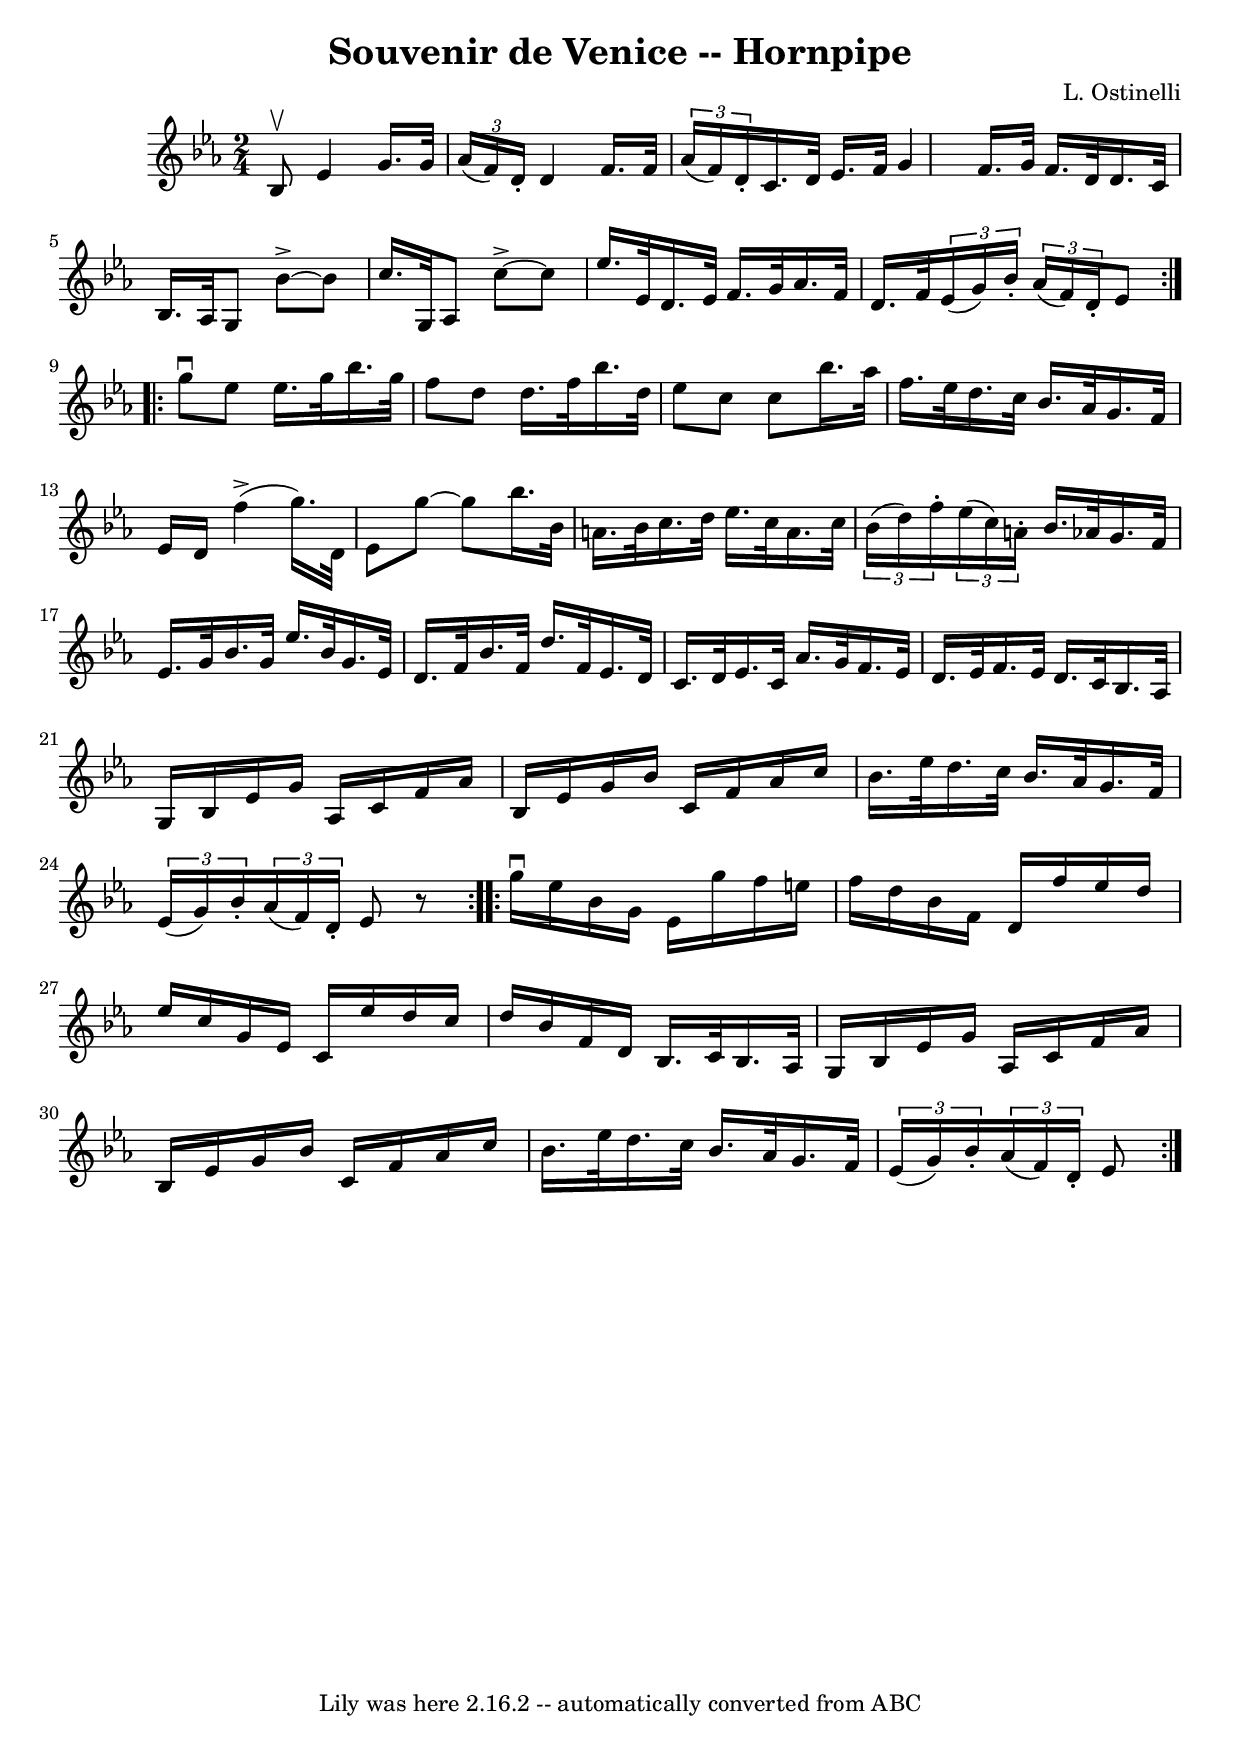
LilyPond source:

\version "2.7.40"
\include "Mammoth.ily"
\header {
	%% book = "Cole's 1000 Fiddle Tunes"
	composer = "L. Ostinelli"
	crossRefNumber = "1"
	footnotes = ""
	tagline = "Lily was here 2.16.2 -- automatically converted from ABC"
	title = "Souvenir de Venice -- Hornpipe"
}
voicedefault =  {


\repeat volta 2 {
\time 2/4 
\key ees \major bes8^\upbow |
 ees'4 g'16. g'32    
\times 2/3 { aes'16 (f'16) d'16 -. } |
 d'4 f'16. f'32  
  \times 2/3 { aes'16 (f'16) d'16 -. } |
 c'16. d'32    
ees'16. f'32 g'4  |
 f'16. g'32 f'16. d'32 d'16.    
c'32 bes16. aes32  |
 g8 bes'8^\accent  ~ bes'8    
c''16. g32  |
 aes8 c''8^\accent  ~ c''8 ees''16.    
ees'32  |
 d'16. ees'32 f'16. g'32 aes'16. f'32    
d'16. f'32  |
   \times 2/3 { ees'16 (g'16) bes'16 -. }   
\times 2/3 { aes'16 (f'16) d'16 -. } ees'8  }     \repeat volta 2 { 
 g''8^\downbow ees''8 ees''16. g''32 bes''16. g''32  |
   
f''8 d''8 d''16. f''32 bes''16. d''32  |
 ees''8 c''8 
 c''8 bes''16. aes''32  |
 f''16. ees''32 d''16.    
c''32 bes'16. aes'32 g'16. f'32  |
 ees'16 d'16      
f''4 (^\accent g''16.) d'32  |
 ees'8 g''8   ~ g''8    
bes''16. bes'32  |
 a'16. bes'32 c''16. d''32 ees''16.   
 c''32 a'16. c''32  |
     \times 2/3 { bes'16 (d''16)   
f''16 -. }   \times 2/3 { ees''16 (c''16) a'16 -. } bes'16.    
aes'!32 g'16. f'32  |
 ees'16. g'32 bes'16. g'32    
ees''16. bes'32 g'16. ees'32  |
 d'16. f'32 bes'16.    
f'32 d''16. f'32 ees'16. d'32  |
 c'16. d'32 ees'16.  
 c'32 aes'16. g'32 f'16. ees'32  |
 d'16. ees'32    
f'16. ees'32 d'16. c'32 bes16. aes32  |
 g16 bes16    
ees'16 g'16 aes16 c'16 f'16 aes'16  |
 bes16 ees'16 
 g'16 bes'16 c'16 f'16 aes'16 c''16  |
 bes'16.    
ees''32 d''16. c''32 bes'16. aes'32 g'16. f'32  |
 
\times 2/3 { ees'16 (g'16) bes'16 -. }   \times 2/3 { aes'16 (
f'16) d'16 -. } ees'8    r8 }     \repeat volta 2 { g''16^\downbow   
ees''16 bes'16 g'16 ees'16 g''16 f''16 e''16  |
   
f''16 d''16 bes'16 f'16 d'16 f''16 ees''16 d''16  |
 
 ees''16 c''16 g'16 ees'16 c'16 ees''16 d''16 c''16  
|
 d''16 bes'16 f'16 d'16 bes16. c'32 bes16. aes32 
 |
 g16 bes16 ees'16 g'16 aes16 c'16 f'16 aes'16 
 |
 bes16 ees'16 g'16 bes'16 c'16 f'16 aes'16    
c''16  |
 bes'16. ees''32 d''16. c''32 bes'16. aes'32  
 g'16. f'32  |
 \times 2/3 { ees'16 (g'16) bes'16 -. }   
\times 2/3 { aes'16 (f'16) d'16 -. } ees'8  }   
}

\score{
    <<

	\context Staff="default"
	{
	    \voicedefault 
	}

    >>
	\layout {
	}
	\midi {}
}
